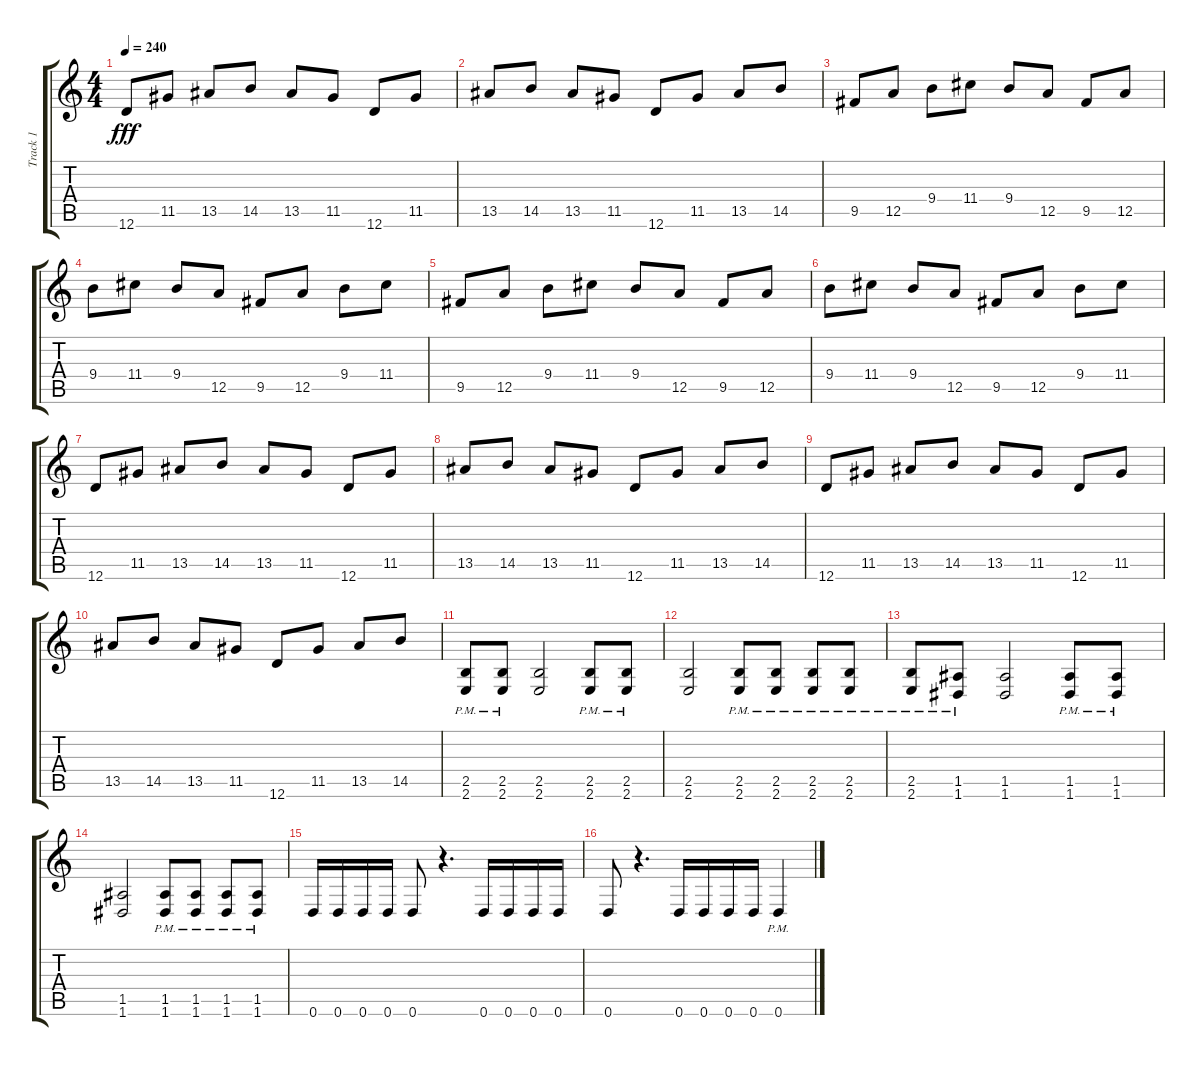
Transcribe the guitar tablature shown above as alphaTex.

\track ("Track 1" "Track 1") {instrument distortionguitar}
\staff {score tabs}
\tuning (E4 B3 G3 D3 A2 D2) {hide}
\ts (4 4)
\tempo 240
\clef g2
\ks c
12.6.8{dy fff} 11.5.8 13.5.8 14.5.8 13.5.8 11.5.8 12.6.8 11.5.8 |
13.5.8 14.5.8 13.5.8 11.5.8 12.6.8 11.5.8 13.5.8 14.5.8 |
9.5.8 12.5.8 9.4.8 11.4.8 9.4.8 12.5.8 9.5.8 12.5.8 |
9.4.8 11.4.8 9.4.8 12.5.8 9.5.8 12.5.8 9.4.8 11.4.8 |
9.5.8 12.5.8 9.4.8 11.4.8 9.4.8 12.5.8 9.5.8 12.5.8 |
9.4.8 11.4.8 9.4.8 12.5.8 9.5.8 12.5.8 9.4.8 11.4.8 |
12.6.8 11.5.8 13.5.8 14.5.8 13.5.8 11.5.8 12.6.8 11.5.8 |
13.5.8 14.5.8 13.5.8 11.5.8 12.6.8 11.5.8 13.5.8 14.5.8 |
12.6.8 11.5.8 13.5.8 14.5.8 13.5.8 11.5.8 12.6.8 11.5.8 |
13.5.8 14.5.8 13.5.8 11.5.8 12.6.8 11.5.8 13.5.8 14.5.8 |
(2.5{pm} 2.6{pm}).8 (2.5{pm} 2.6{pm}).8 (2.5 2.6).2 (2.5{pm} 2.6{pm}).8 (2.5{pm} 2.6{pm}).8 |
(2.5 2.6).2 (2.5{pm} 2.6{pm}).8 (2.5{pm} 2.6{pm}).8 (2.5{pm} 2.6{pm}).8 (2.5{pm} 2.6{pm}).8 |
(2.5{pm} 2.6{pm}).8 (1.5{pm} 1.6{pm}).8 (1.5 1.6).2 (1.5{pm} 1.6{pm}).8 (1.5{pm} 1.6{pm}).8 |
(1.5 1.6).2 (1.5{pm} 1.6{pm}).8 (1.5{pm} 1.6{pm}).8 (1.5{pm} 1.6{pm}).8 (1.5{pm} 1.6{pm}).8 |
0.6.16 0.6.16 0.6.16 0.6.16 0.6.8 r.4{d} 0.6.16 0.6.16 0.6.16 0.6.16 |
0.6.8 r.4{d} 0.6.16 0.6.16 0.6.16 0.6.16 0.6{pm}.4
